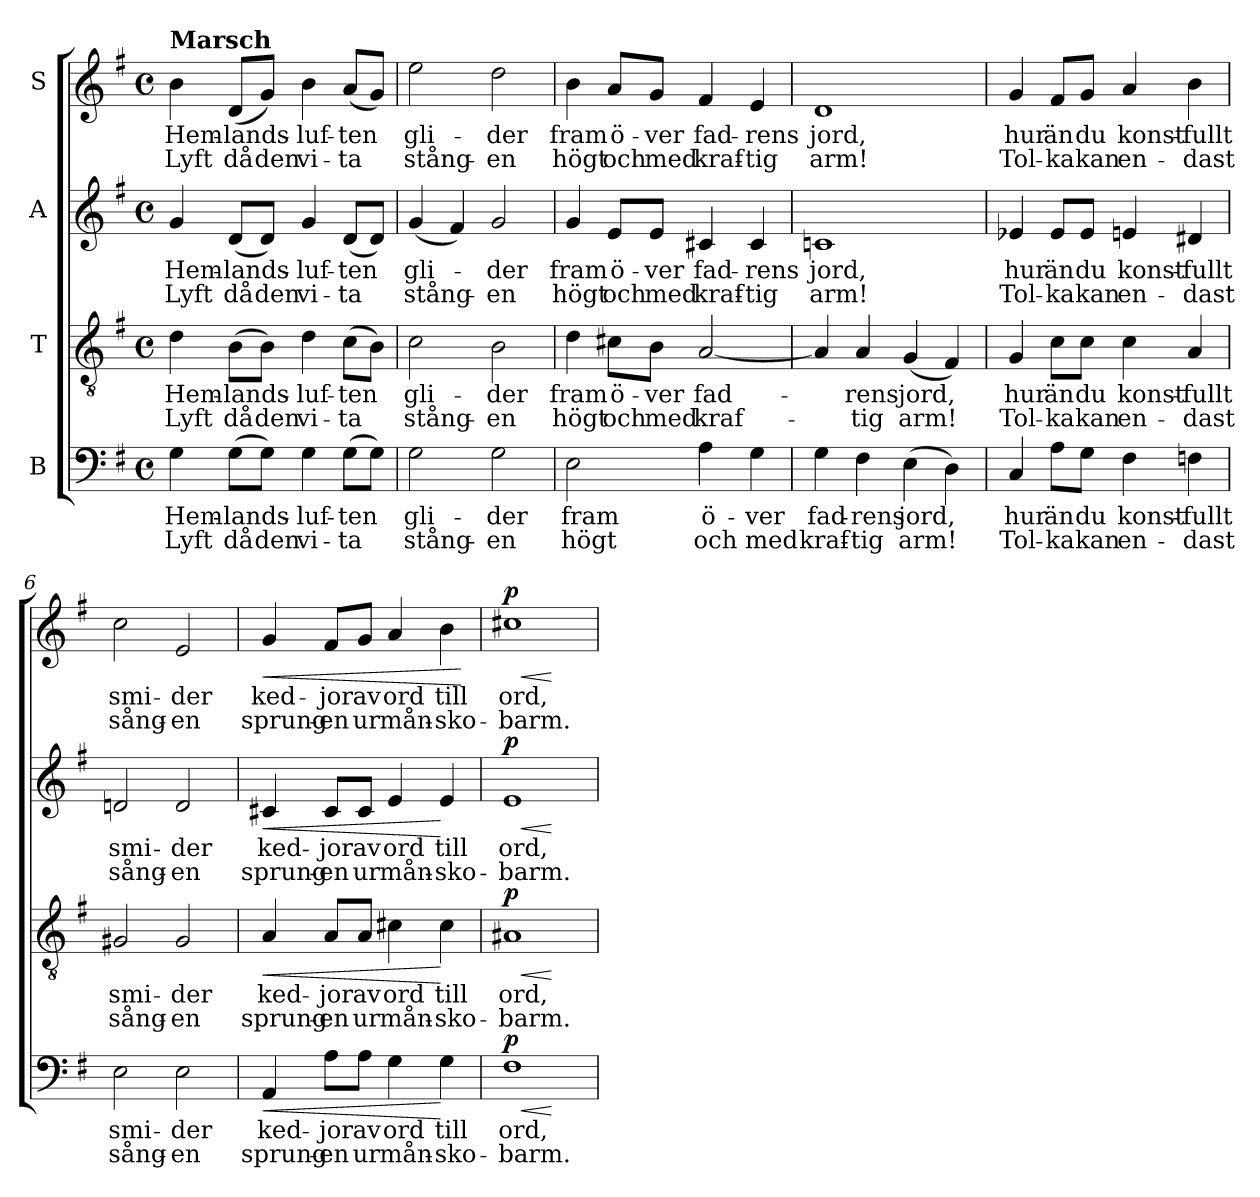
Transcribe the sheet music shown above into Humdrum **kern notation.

**kern	**text	**text	**dynam	**kern	**text	**text	**dynam	**kern	**text	**text	**dynam	**kern	**text	**text	**dynam
*part4	*part4	*part4	*part4	*part3	*part3	*part3	*part3	*part2	*part2	*part2	*part2	*part1	*part1	*part1	*part1
*staff4	*staff4	*staff4	*staff4	*staff3	*staff3	*staff3	*staff3	*staff2	*staff2	*staff2	*staff2	*staff1	*staff1	*staff1	*staff1
*I"B	*	*	*	*I"T	*	*	*	*I"A	*	*	*	*I"S	*	*	*
*clefF4	*	*	*	*clefGv2	*	*	*	*clefG2	*	*	*	*clefG2	*	*	*
*k[f#]	*	*	*	*k[f#]	*	*	*	*k[f#]	*	*	*	*k[f#]	*	*	*
*G:	*	*	*	*G:	*	*	*	*G:	*	*	*	*G:	*	*	*
*M4/4	*	*	*	*M4/4	*	*	*	*M4/4	*	*	*	*M4/4	*	*	*
*met(c)	*	*	*	*met(c)	*	*	*	*met(c)	*	*	*	*met(c)	*	*	*
=1	=1	=1	=1	=1	=1	=1	=1	=1	=1	=1	=1	=1	=1	=1	=1
!	!	!	!	!	!	!	!	!	!	!	!	!LO:TX:a:B:t=Marsch	!	!	!
!	!LO:LY:b	!LO:LY:b	!	!	!LO:LY:b	!LO:LY:b	!	!	!LO:LY:b	!LO:LY:b	!	!	!LO:LY:b	!LO:LY:b	!
4G\	Hem-	Lyft	.	4d\	Hem-	Lyft	.	4g/	Hem-	Lyft	.	4b\	Hem-	Lyft	.
!	!LO:LY:b	!LO:LY:b	!	!	!LO:LY:b	!LO:LY:b	!	!	!LO:LY:b	!LO:LY:b	!	!	!LO:LY:b	!LO:LY:b	!
(>8G\L	-lands-	då	.	(>8B\L	-lands-	då	.	(<8d/L	-lands-	då	.	(<8d/L	-lands-	då	.
!	!	!LO:LY:b	!	!	!	!LO:LY:b	!	!	!	!LO:LY:b	!	!	!	!LO:LY:b	!
8G\J)	.	den	.	8B\J)	.	den	.	8d/J)	.	den	.	8g/J)	.	den	.
!	!LO:LY:b	!LO:LY:b	!	!	!LO:LY:b	!LO:LY:b	!	!	!LO:LY:b	!LO:LY:b	!	!	!LO:LY:b	!LO:LY:b	!
4G\	-luf-	vi-	.	4d\	-luf-	vi-	.	4g/	-luf-	vi-	.	4b\	-luf-	vi-	.
!	!LO:LY:b	!LO:LY:b	!	!	!LO:LY:b	!LO:LY:b	!	!	!LO:LY:b	!LO:LY:b	!	!	!LO:LY:b	!LO:LY:b	!
(>8G\L	-ten	-ta	.	(>8c\L	-ten	-ta	.	(<8d/L	-ten	-ta	.	(<8a/L	-ten	-ta	.
8G\J)	.	.	.	8B\J)	.	.	.	8d/J)	.	.	.	8g/J)	.	.	.
=2	=2	=2	=2	=2	=2	=2	=2	=2	=2	=2	=2	=2	=2	=2	=2
!	!LO:LY:b	!LO:LY:b	!	!	!LO:LY:b	!LO:LY:b	!	!	!LO:LY:b	!LO:LY:b	!	!	!LO:LY:b	!LO:LY:b	!
2G\	gli-	stång-	.	2c\	gli-	stång-	.	(<4g/	gli-	stång-	.	2ee\	gli-	stång-	.
.	.	.	.	.	.	.	.	4f#/)	.	.	.	.	.	.	.
!	!LO:LY:b	!LO:LY:b	!	!	!LO:LY:b	!LO:LY:b	!	!	!LO:LY:b	!LO:LY:b	!	!	!LO:LY:b	!LO:LY:b	!
2G\	-der	-en	.	2B\	-der	-en	.	2g/	-der	-en	.	2dd\	-der	-en	.
=3	=3	=3	=3	=3	=3	=3	=3	=3	=3	=3	=3	=3	=3	=3	=3
!	!LO:LY:b	!LO:LY:b	!	!	!LO:LY:b	!LO:LY:b	!	!	!LO:LY:b	!LO:LY:b	!	!	!LO:LY:b	!LO:LY:b	!
2E\	fram	högt	.	4d\	fram	högt	.	4g/	fram	högt	.	4b\	fram	högt	.
!	!	!	!	!	!LO:LY:b	!LO:LY:b	!	!	!LO:LY:b	!LO:LY:b	!	!	!LO:LY:b	!LO:LY:b	!
.	.	.	.	8c#X\L	ö-	och	.	8e/L	ö-	och	.	8a/L	ö-	och	.
!	!	!	!	!	!LO:LY:b	!LO:LY:b	!	!	!LO:LY:b	!LO:LY:b	!	!	!LO:LY:b	!LO:LY:b	!
.	.	.	.	8B\J	-ver	med	.	8e/J	-ver	med	.	8g/J	-ver	med	.
!	!LO:LY:b	!LO:LY:b	!	!	!LO:LY:b	!LO:LY:b	!	!	!LO:LY:b	!LO:LY:b	!	!	!LO:LY:b	!LO:LY:b	!
4A\	ö-	och	.	[2A/	fad-	kraf-	.	4c#X/	fad-	kraf-	.	4f#/	fad-	kraf-	.
!	!LO:LY:b	!LO:LY:b	!	!	!	!	!	!	!LO:LY:b	!LO:LY:b	!	!	!LO:LY:b	!LO:LY:b	!
4G\	-ver	med	.	.	.	.	.	4c#/	-rens	-tig	.	4e/	-rens	-tig	.
=4	=4	=4	=4	=4	=4	=4	=4	=4	=4	=4	=4	=4	=4	=4	=4
!	!LO:LY:b	!LO:LY:b	!	!	!	!	!	!	!LO:LY:b	!LO:LY:b	!	!	!LO:LY:b	!LO:LY:b	!
4G\	fad-	kraf-	.	4A/]	.	.	.	1cni	jord,	arm!	.	1d	jord,	arm!	.
!	!LO:LY:b	!LO:LY:b	!	!	!LO:LY:b	!LO:LY:b	!	!	!	!	!	!	!	!	!
4F#\	-rens	-tig	.	4A/	-rens	-tig	.	.	.	.	.	.	.	.	.
!	!LO:LY:b	!LO:LY:b	!	!	!LO:LY:b	!LO:LY:b	!	!	!	!	!	!	!	!	!
(>4E\	jord,	arm!	.	(<4G/	jord,	arm!	.	.	.	.	.	.	.	.	.
4D\)	.	.	.	4F#/)	.	.	.	.	.	.	.	.	.	.	.
!!LO:LB:g=z
=5	=5	=5	=5	=5	=5	=5	=5	=5	=5	=5	=5	=5	=5	=5	=5
!	!LO:LY:b	!LO:LY:b	!	!	!LO:LY:b	!LO:LY:b	!	!	!LO:LY:b	!LO:LY:b	!	!	!LO:LY:b	!LO:LY:b	!
4C/	hur	Tol-	.	4G/	hur	Tol-	.	4e-X/	hur	Tol-	.	4g/	hur	Tol-	.
!	!LO:LY:b	!LO:LY:b	!	!	!LO:LY:b	!LO:LY:b	!	!	!LO:LY:b	!LO:LY:b	!	!	!LO:LY:b	!LO:LY:b	!
8A\L	än	-ka	.	8c\L	än	-ka	.	8e-/L	än	-ka	.	8f#/L	än	-ka	.
!	!LO:LY:b	!LO:LY:b	!	!	!LO:LY:b	!LO:LY:b	!	!	!LO:LY:b	!LO:LY:b	!	!	!LO:LY:b	!LO:LY:b	!
8G\J	du	kan	.	8c\J	du	kan	.	8e-/J	du	kan	.	8g/J	du	kan	.
!	!LO:LY:b	!LO:LY:b	!	!	!LO:LY:b	!LO:LY:b	!	!	!LO:LY:b	!LO:LY:b	!	!	!LO:LY:b	!LO:LY:b	!
4F#\	konst-	en-	.	4c\	konst-	en-	.	4en/	konst-	en-	.	4a/	konst-	en-	.
!	!LO:LY:b	!LO:LY:b	!	!	!LO:LY:b	!LO:LY:b	!	!	!LO:LY:b	!LO:LY:b	!	!	!LO:LY:b	!LO:LY:b	!
4Fn\	-fullt	-dast	.	4A/	-fullt	-dast	.	4d#X/	-fullt	-dast	.	4b\	-fullt	-dast	.
=6	=6	=6	=6	=6	=6	=6	=6	=6	=6	=6	=6	=6	=6	=6	=6
!	!LO:LY:b	!LO:LY:b	!	!	!LO:LY:b	!LO:LY:b	!	!	!LO:LY:b	!LO:LY:b	!	!	!LO:LY:b	!LO:LY:b	!
2E\	smi-	sång-	.	2G#X/	smi-	sång-	.	2dni/	smi-	sång-	.	2cc\	smi-	sång-	.
!	!LO:LY:b	!LO:LY:b	!	!	!LO:LY:b	!LO:LY:b	!	!	!LO:LY:b	!LO:LY:b	!	!	!LO:LY:b	!LO:LY:b	!
2E\	-der	-en	.	2G#/	-der	-en	.	2d/	-der	-en	.	2e/	-der	-en	.
=7	=7	=7	=7	=7	=7	=7	=7	=7	=7	=7	=7	=7	=7	=7	=7
!	!LO:LY:b	!LO:LY:b	!LO:HP:b	!	!LO:LY:b	!LO:LY:b	!LO:HP:b	!	!LO:LY:b	!LO:LY:b	!LO:HP:b	!	!LO:LY:b	!LO:LY:b	!LO:HP:b
4AA/	ked-	sprung-	<	4A/	ked-	sprung-	<	4c#X/	ked-	sprung-	<	4g/	ked-	sprung-	<
!	!LO:LY:b	!LO:LY:b	!	!	!LO:LY:b	!LO:LY:b	!	!	!LO:LY:b	!LO:LY:b	!	!	!LO:LY:b	!LO:LY:b	!
8A\L	-jor	-en	.	8A/L	-jor	-en	.	8c#/L	-jor	-en	.	8f#/L	-jor	-en	.
!	!LO:LY:b	!LO:LY:b	!	!	!LO:LY:b	!LO:LY:b	!	!	!LO:LY:b	!LO:LY:b	!	!	!LO:LY:b	!LO:LY:b	!
8A\J	av	ur	.	8A/J	av	ur	.	8c#/J	av	ur	.	8g/J	av	ur	.
!	!LO:LY:b	!LO:LY:b	!	!	!LO:LY:b	!LO:LY:b	!	!	!LO:LY:b	!LO:LY:b	!	!	!LO:LY:b	!LO:LY:b	!
4G\	ord	mån-	.	4c#X\	ord	mån-	.	4e/	ord	mån-	.	4a/	ord	mån-	.
!	!LO:LY:b	!LO:LY:b	!	!	!LO:LY:b	!LO:LY:b	!	!	!LO:LY:b	!LO:LY:b	!	!	!LO:LY:b	!LO:LY:b	!
4G\	till	-sko-	[	4c#\	till	-sko-	[	4e/	till	-sko-	[	4b\	till	-sko-	.
.	.	.	.	.	.	.	.	.	.	.	.	.	.	.	[
=8	=8	=8	=8	=8	=8	=8	=8	=8	=8	=8	=8	=8	=8	=8	=8
!	!LO:LY:b	!LO:LY:b	!LO:HP:b	!	!LO:LY:b	!LO:LY:b	!LO:HP:b	!	!LO:LY:b	!LO:LY:b	!LO:HP:b	!	!LO:LY:b	!LO:LY:b	!LO:HP:b
!	!	!	!LO:DY:n=1:a	!	!	!	!LO:DY:n=1:a	!	!	!	!LO:DY:n=1:a	!	!	!	!LO:DY:n=1:a
1F#	ord,	-barm.	< p	1A#X	ord,	-barm.	< p	1e	ord,	-barm.	< p	1cc#X	ord,	-barm.	< p
.	.	.	[	.	.	.	[	.	.	.	[	.	.	.	[
=	=	=	=	=	=	=	=	=	=	=	=	=	=	=	=
*-	*-	*-	*-	*-	*-	*-	*-	*-	*-	*-	*-	*-	*-	*-	*-
